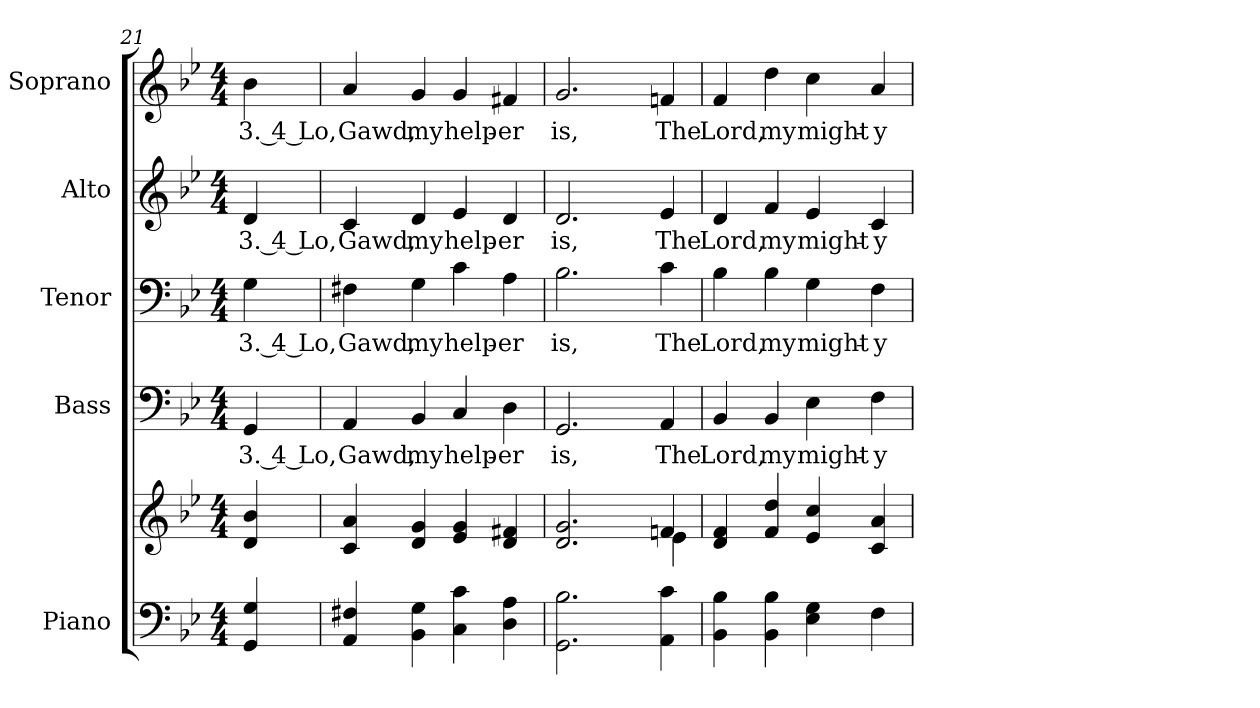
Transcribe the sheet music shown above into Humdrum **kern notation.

**kern	**kern	**kern	**text	**kern	**text	**kern	**text	**kern	**text
*part5	*part5	*part4	*part4	*part3	*part3	*part2	*part2	*part1	*part1
*staff6	*staff5	*staff4	*staff4	*staff3	*staff3	*staff2	*staff2	*staff1	*staff1
*I"Piano	*	*I"Bass	*	*I"Tenor	*	*I"Alto	*	*I"Soprano	*
*I'Pno.	*	*I'B.	*	*I'T.	*	*I'A.	*	*I'S.	*
!!LO:PB:g=z
*clefF4	*clefG2	*clefF4	*	*clefF4	*	*clefG2	*	*clefG2	*
*k[b-e-]	*k[b-e-]	*k[b-e-]	*	*k[b-e-]	*	*k[b-e-]	*	*k[b-e-]	*
*B-:	*B-:	*B-:	*	*B-:	*	*B-:	*	*B-:	*
*M4/4	*M4/4	*M4/4	*	*M4/4	*	*M4/4	*	*M4/4	*
=21	=21	=21	=21	=21	=21	=21	=21	=21	=21
!	!	!	!LO:LY:b:color=#000000	!	!	!	!	!	!
!	!	!	!	!	!LO:LY:b:color=#000000	!	!	!	!
!	!	!	!	!	!	!	!LO:LY:b:color=#000000	!	!
!	!	!	!	!	!	!	!	!	!LO:LY:b:color=#000000
4GGi/ 4Gi	4di/ 4b-i	4GGi/	3. 4 Lo,	4Gi\	3. 4 Lo,	4di/	3. 4 Lo,	4b-i\	3. 4 Lo,
=22	=22	=22	=22	=22	=22	=22	=22	=22	=22
!	!	!	!LO:LY:b:color=#000000	!	!	!	!	!	!
!	!	!	!	!	!LO:LY:b:color=#000000	!	!	!	!
!	!	!	!	!	!	!	!LO:LY:b:color=#000000	!	!
!	!	!	!	!	!	!	!	!	!LO:LY:b:color=#000000
4AAi/ 4F#Xi	4ci/ 4ai	4AAi/	Gawd,	4F#Xi\	Gawd,	4ci/	Gawd,	4ai/	Gawd,
!	!	!	!LO:LY:b:color=#000000	!	!	!	!	!	!
!	!	!	!	!	!LO:LY:b:color=#000000	!	!	!	!
!	!	!	!	!	!	!	!LO:LY:b:color=#000000	!	!
!	!	!	!	!	!	!	!	!	!LO:LY:b:color=#000000
4BB-i\ 4Gi	4di/ 4gi	4BB-i/	my	4Gi\	my	4di/	my	4gi/	my
!	!	!	!LO:LY:b:color=#000000	!	!	!	!	!	!
!	!	!	!	!	!LO:LY:b:color=#000000	!	!	!	!
!	!	!	!	!	!	!	!LO:LY:b:color=#000000	!	!
!	!	!	!	!	!	!	!	!	!LO:LY:b:color=#000000
4Ci\ 4ci	4e-i/ 4gi	4Ci/	help-	4ci\	help-	4e-i/	help-	4gi/	help-
!	!	!	!LO:LY:b:color=#000000	!	!	!	!	!	!
!	!	!	!	!	!LO:LY:b:color=#000000	!	!	!	!
!	!	!	!	!	!	!	!LO:LY:b:color=#000000	!	!
!	!	!	!	!	!	!	!	!	!LO:LY:b:color=#000000
4Di\ 4Ai	4di/ 4f#Xi	4Di\	-er	4Ai\	-er	4di/	-er	4f#Xi/	-er
=23	=23	=23	=23	=23	=23	=23	=23	=23	=23
*	*^	*	*	*	*	*	*	*	*
!	!	!	!	!LO:LY:b:color=#000000	!	!	!	!	!	!
!	!	!	!	!	!	!LO:LY:b:color=#000000	!	!	!	!
!	!	!	!	!	!	!	!	!LO:LY:b:color=#000000	!	!
!	!	!	!	!	!	!	!	!	!	!LO:LY:b:color=#000000
2.GGi\ 2.B-i	2.di/ 2.gi	2ryy	2.GGi/	is,	2.B-i\	is,	2.di/	is,	2.gi/	is,
.	.	4ryy	.	.	.	.	.	.	.	.
!	!	!	!	!LO:LY:b:color=#000000	!	!	!	!	!	!
!	!	!	!	!	!	!LO:LY:b:color=#000000	!	!	!	!
!	!	!	!	!	!	!	!	!LO:LY:b:color=#000000	!	!
!	!	!	!	!	!	!	!	!	!	!LO:LY:b:color=#000000
4AAi\ 4ci	4fni/	4e-i\	4AAi/	The	4ci\	The	4e-i/	The	4fni/	The
*	*v	*v	*	*	*	*	*	*	*	*
=24	=24	=24	=24	=24	=24	=24	=24	=24	=24
*	*^	*	*	*	*	*	*	*	*
!	!	!	!	!LO:LY:b:color=#000000	!	!	!	!	!	!
*	*v	*v	*	*	*	*	*	*	*	*
*	*^	*	*	*	*	*	*	*	*
!	!	!	!	!	!	!LO:LY:b:color=#000000	!	!	!	!
*	*v	*v	*	*	*	*	*	*	*	*
*	*^	*	*	*	*	*	*	*	*
!	!	!	!	!	!	!	!	!LO:LY:b:color=#000000	!	!
*	*v	*v	*	*	*	*	*	*	*	*
*	*^	*	*	*	*	*	*	*	*
!	!	!	!	!	!	!	!	!	!	!LO:LY:b:color=#000000
*	*v	*v	*	*	*	*	*	*	*	*
4BB-i\ 4B-i	4di/ 4fi	4BB-i/	Lord,	4B-i\	Lord,	4di/	Lord,	4fi/	Lord,
!	!	!	!LO:LY:b:color=#000000	!	!	!	!	!	!
!	!	!	!	!	!LO:LY:b:color=#000000	!	!	!	!
!	!	!	!	!	!	!	!LO:LY:b:color=#000000	!	!
!	!	!	!	!	!	!	!	!	!LO:LY:b:color=#000000
4BB-i\ 4B-i	4fi/ 4ddi	4BB-i/	my	4B-i\	my	4fi/	my	4ddi\	my
!	!	!	!LO:LY:b:color=#000000	!	!	!	!	!	!
!	!	!	!	!	!LO:LY:b:color=#000000	!	!	!	!
!	!	!	!	!	!	!	!LO:LY:b:color=#000000	!	!
!	!	!	!	!	!	!	!	!	!LO:LY:b:color=#000000
4E-i\ 4Gi	4e-i/ 4cci	4E-i\	might-	4Gi\	might-	4e-i/	might-	4cci\	might-
!	!	!	!LO:LY:b:color=#000000	!	!	!	!	!	!
!	!	!	!	!	!LO:LY:b:color=#000000	!	!	!	!
!	!	!	!	!	!	!	!LO:LY:b:color=#000000	!	!
!	!	!	!	!	!	!	!	!	!LO:LY:b:color=#000000
4Fi\	4ci/ 4ai	4Fi\	-y	4Fi\	-y	4ci/	-y	4ai/	-y
=	=	=	=	=	=	=	=	=	=
*-	*-	*-	*-	*-	*-	*-	*-	*-	*-
